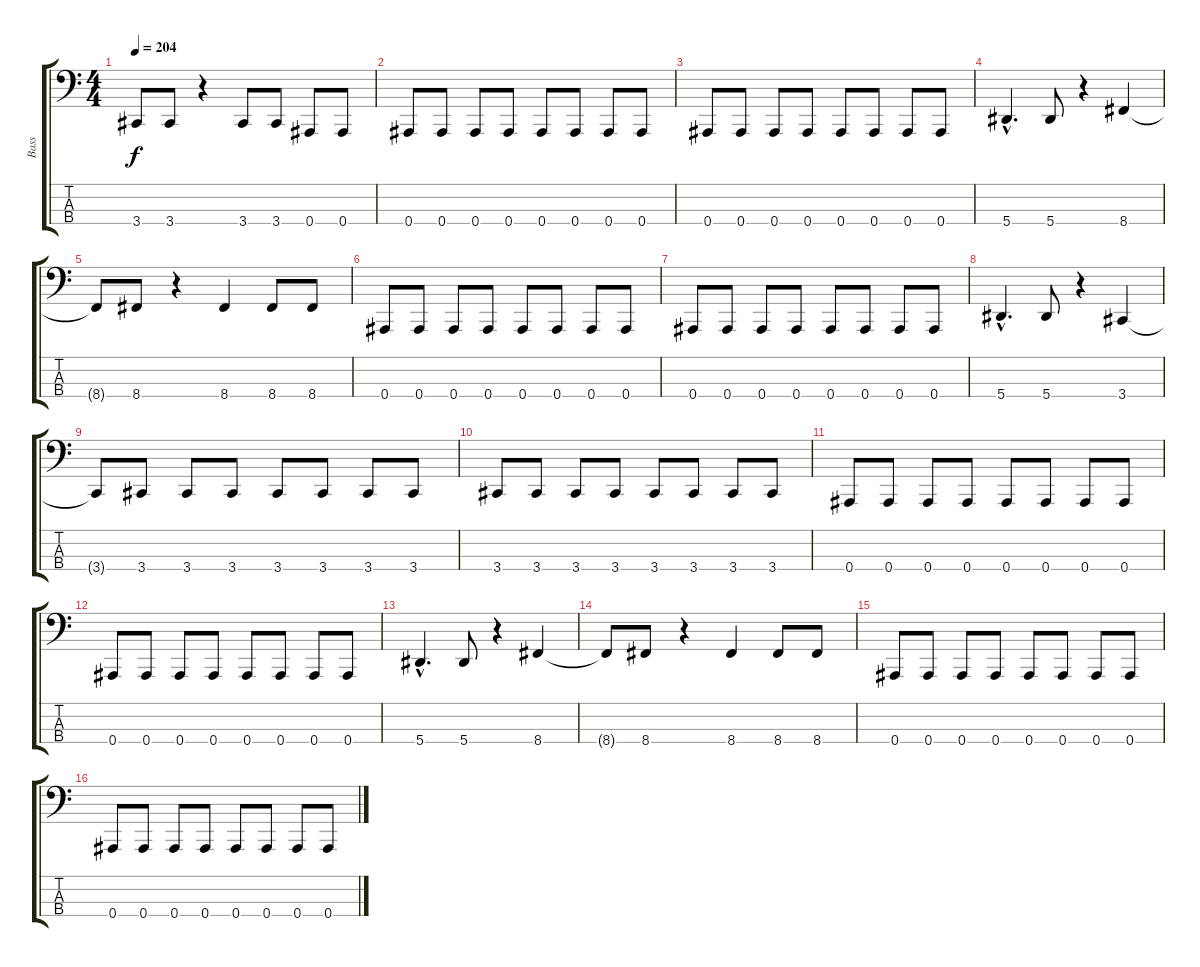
\track ("Bass" "Bass") {instrument electricbassfinger}
\staff {score tabs}
\tuning (Eb2 Bb1 F1 Bb0) {hide}
\ts (4 4)
\tempo 204
\clef f4
\ks c
3.4{t}.8{dy f} 3.4.8 r.4 3.4.8 3.4.8 0.4.8 0.4.8 |
0.4.8 0.4.8 0.4.8 0.4.8 0.4.8 0.4.8 0.4.8 0.4.8 |
0.4.8 0.4.8 0.4.8 0.4.8 0.4.8 0.4.8 0.4.8 0.4.8 |
5.4{hac}.4{d} 5.4.8 r.4 8.4.4 |
8.4{t}.8 8.4.8 r.4 8.4.4 8.4.8 8.4.8 |
0.4.8 0.4.8 0.4.8 0.4.8 0.4.8 0.4.8 0.4.8 0.4.8 |
0.4.8 0.4.8 0.4.8 0.4.8 0.4.8 0.4.8 0.4.8 0.4.8 |
5.4{hac}.4{d} 5.4.8 r.4 3.4.4 |
3.4{t}.8 3.4.8 3.4.8 3.4.8 3.4.8 3.4.8 3.4.8 3.4.8 |
3.4.8 3.4.8 3.4.8 3.4.8 3.4.8 3.4.8 3.4.8 3.4.8 |
0.4.8 0.4.8 0.4.8 0.4.8 0.4.8 0.4.8 0.4.8 0.4.8 |
0.4.8 0.4.8 0.4.8 0.4.8 0.4.8 0.4.8 0.4.8 0.4.8 |
5.4{hac}.4{d} 5.4.8 r.4 8.4.4 |
8.4{t}.8 8.4.8 r.4 8.4.4 8.4.8 8.4.8 |
0.4.8 0.4.8 0.4.8 0.4.8 0.4.8 0.4.8 0.4.8 0.4.8 |
0.4.8 0.4.8 0.4.8 0.4.8 0.4.8 0.4.8 0.4.8 0.4.8
